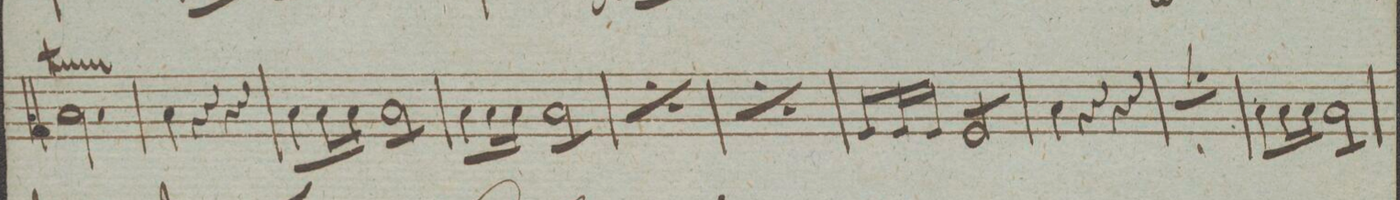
**kern	**dynam
*I"in C:G: Tympani:	*
*clefF4	*
*k[]	*
*M3/4	*
2.CTT\	.
=88	=88
4C\	.
4r	.
4r	.
=89	=89
8C\L	.
16C\L	.
16C\JJ	.
*tremolo	*
8C\L	.
8C\	.
8C\	.
8C\J	.
*Xtremolo	*
=90	=90
8C\L	.
16C\L	.
16C\JJ	.
*tremolo	*
8C\L	.
8C\	.
8C\	.
8C\J	.
*Xtremolo	*
=91	=91
*rep	*
8C\L	.
16C\L	.
16C\JJ	.
*tremolo	*
8C\L	.
8C\	.
8C\	.
8C\J	.
*Xtremolo	*
*Xrep	*
=92	=92
*rep	*
8C\L	.
16C\L	.
16C\JJ	.
*tremolo	*
8C\L	.
8C\	.
8C\	.
8C\J	.
*Xtremolo	*
*Xrep	*
=93	=93
8GG/L	.
16GG/L	.
16GG/JJ	.
*tremolo	*
8GG/L	.
8GG/	.
8GG/	.
8GG/J	.
*Xtremolo	*
=94	=94
4C\	.
4r	.
4r	.
=95	=95
2.r	.
=96	=96
8C\L	.
16C\L	.
16C\JJ	.
*tremolo	*
8C\L	.
8C\	.
8C\	.
8C\J	.
*Xtremolo	*
=97	=97
*-	*-
